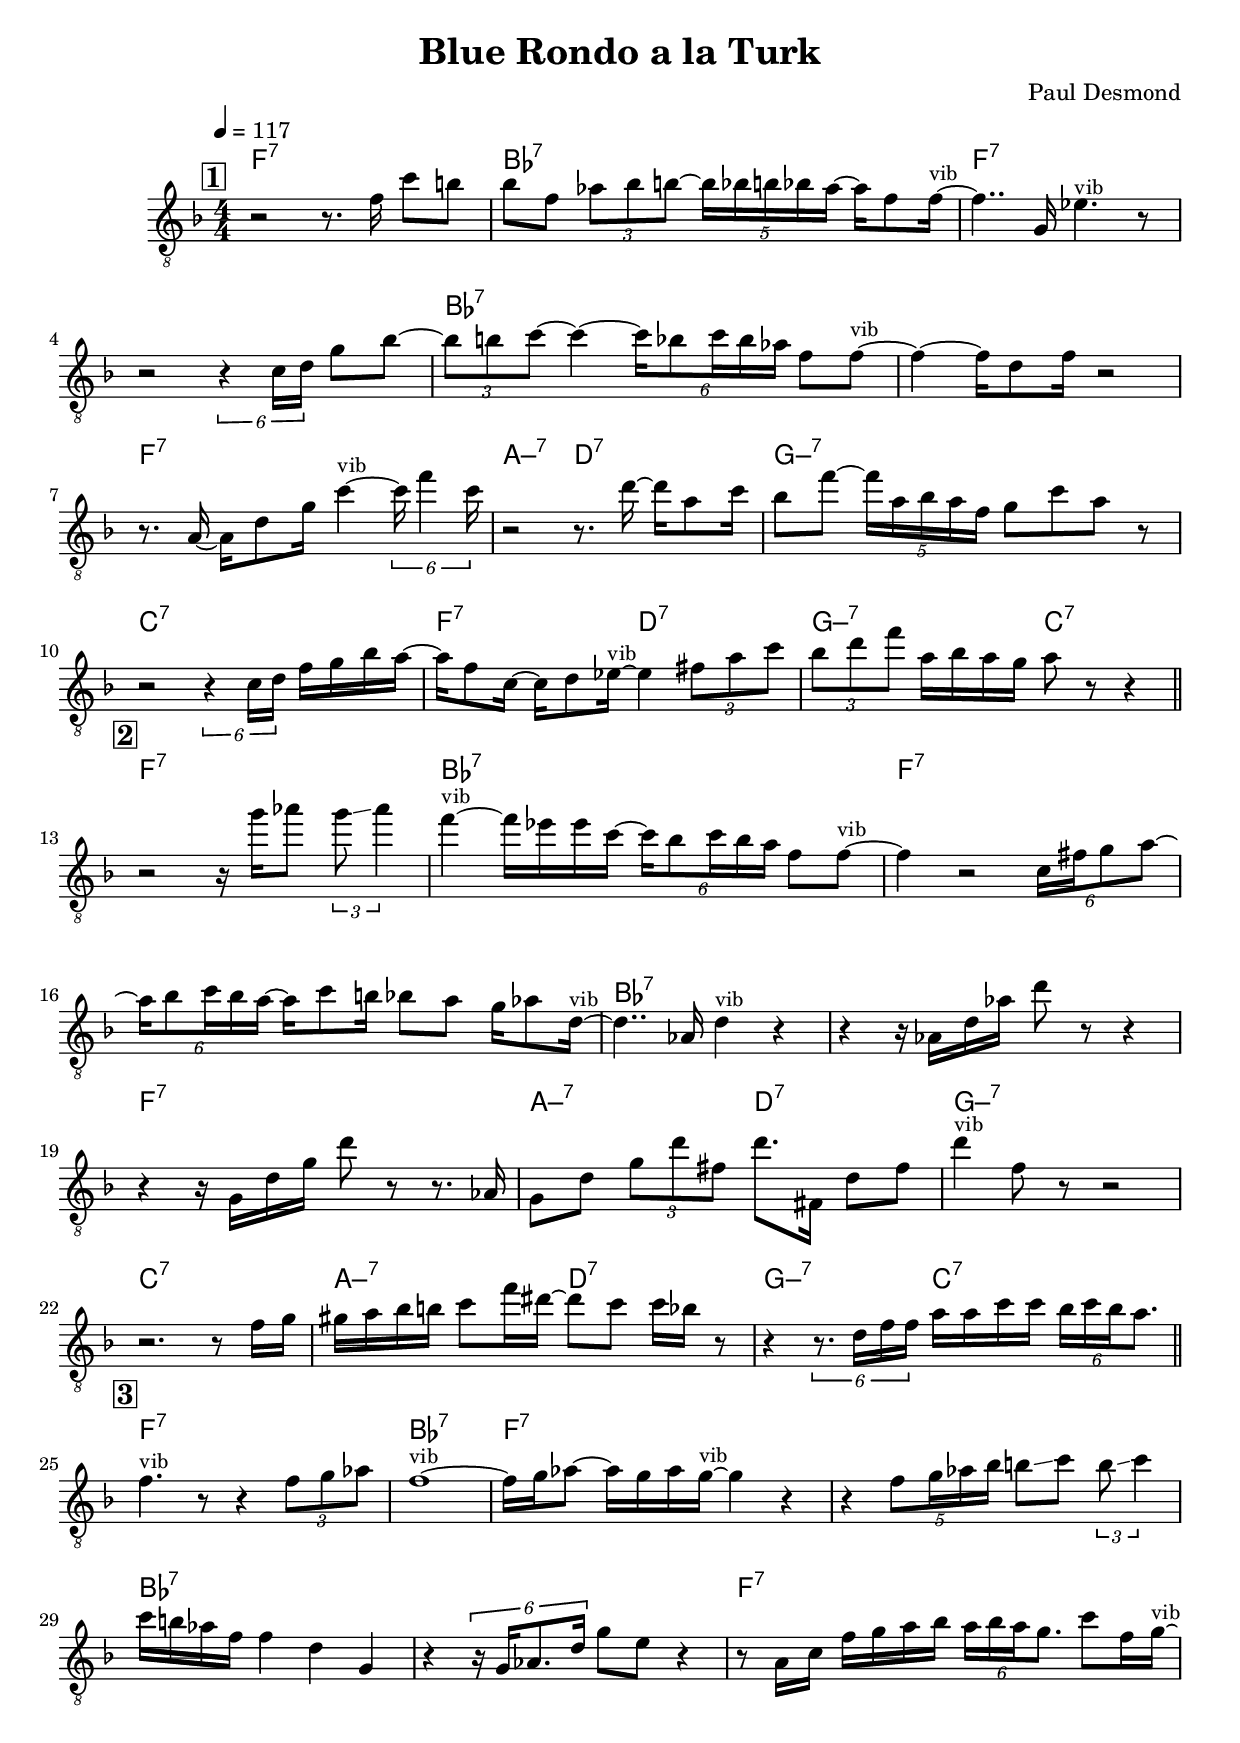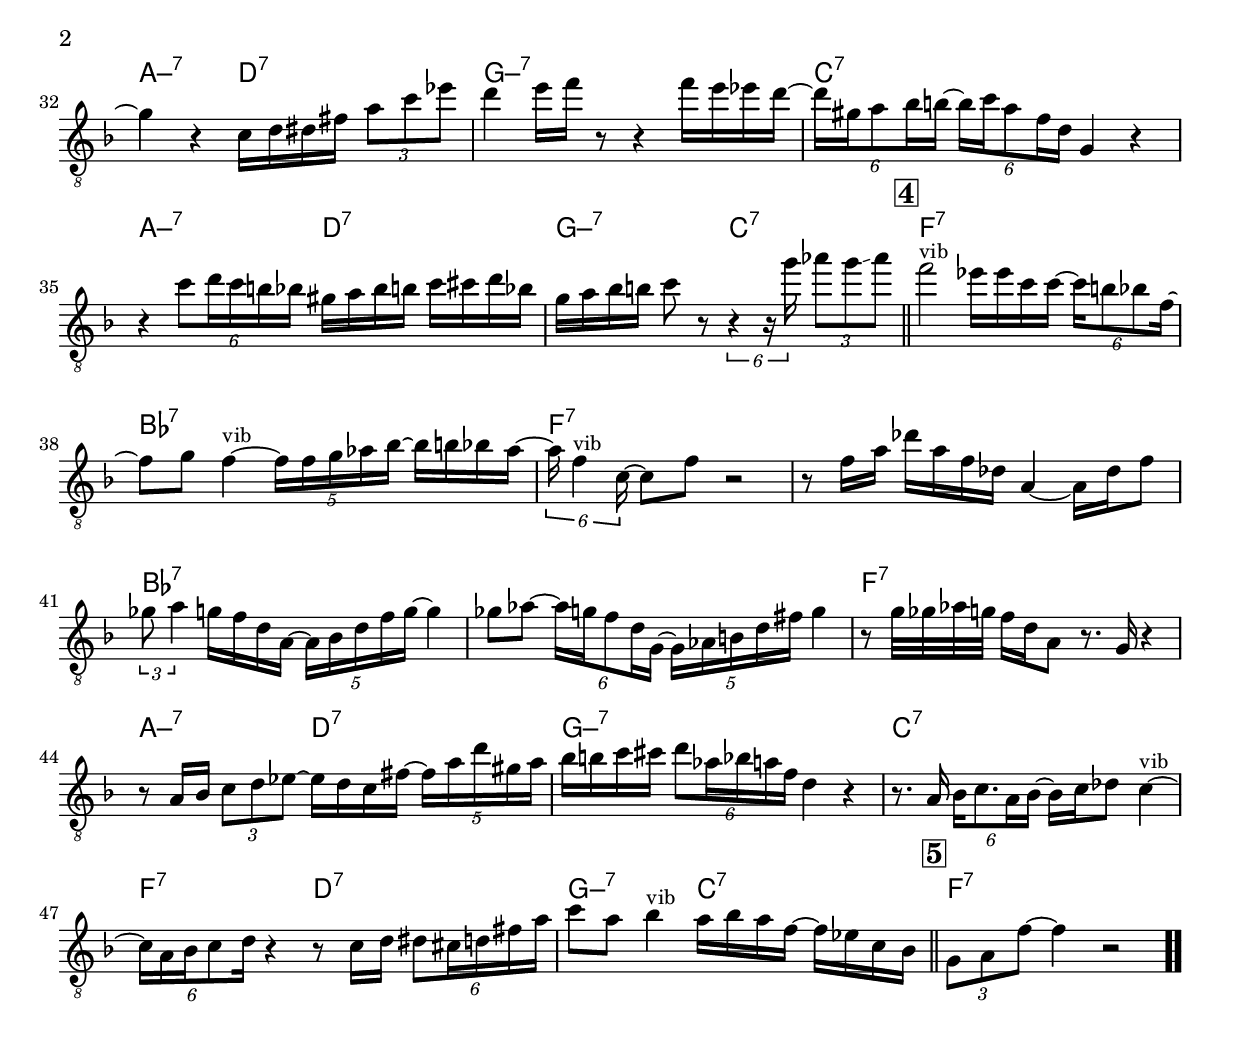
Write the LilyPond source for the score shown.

\version "2.13.2"

#(ly:set-option 'point-and-click #f)

\header {
  title = "Blue Rondo a la Turk"
  composer = "Paul Desmond"
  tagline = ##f
}
global =
{
    \override Staff.TimeSignature #'style = #'()
    \time 4/4
    \clef "treble_8"
    \key f \major
    \override Rest #'direction = #'0
    \override MultiMeasureRest #'staff-position = #0
}
\score
{
<<
    \transpose c' c'

    \new ChordNames { \chords {
      \set majorSevenSymbol = \markup { "maj7" }
      \set minorChordModifier = \markup { \char ##x2013 }
      
      | f1:7 | bes1:7 | f1:7 | s1 | bes1:7 | s1 | f1:7 | a2:min7 d2:7 
      | g1:min7 | c1:7 | f2:7 d2:7 | g2:min7 c2:7 | f1:7 | bes1:7 | f1:7 | s1 
      | bes1:7 | s1 | f1:7 | a2:min7 d2:7 | g1:min7 | c1:7 | a2:min7 d2:7 | g2:min7 c2:7 
      | f1:7 | bes1:7 | f1:7 | s1 | bes1:7 | s1 | f1:7 | a2:min7 d2:7 
      | g1:min7 | c1:7 | a2:min7 d2:7 | g2:min7 c2:7 | f1:7 | bes1:7 | f1:7 | s1 
      | bes1:7 | s1 | f1:7 | a2:min7 d2:7 | g1:min7 | c1:7 | f2:7 d2:7 | g2:min7 c2:7 
      | f1:7|
      }
      }

    \new Staff
    <<
    \transpose c' c'

    {
      \global
  		%\override Score.MetronomeMark #'transparent = ##t
  		%\override Score.MetronomeMark #'stencil = ##f
  		
  		\override HorizontalBracket #'direction = #UP
  		\override HorizontalBracket #'bracket-flare = #'(0 . 0)
  		
  		\override TextSpanner #'dash-fraction = #1.0
  		\override TextSpanner #'bound-details #'left #'text = \markup{ \concat{\draw-line #'(0 . -1.0) \draw-line #'(1.0 . 0) }}
  		\override TextSpanner #'bound-details #'right #'text = \markup{ \concat{ \draw-line #'(1.0 . 0) \draw-line #'(0 . -1.0) }}
          \set Score.markFormatter = #format-mark-box-numbers


      \tempo 4 = 117
      \set Score.currentBarNumber = #1
     
      \bar "||" \mark \default r2 r8. f'16 c''8 b'8 
      | bes'8 f'8 \tuplet 3/2 {aes'8 bes'8 b'8~} \tuplet 5/4 {b'16 bes'16 b'16 bes'16 aes'16~} aes'16 f'8 f'16~^\markup{\left-align \small vib} 
      | f'4.. g16 es'4.^\markup{\left-align \small vib} r8 
      | r2 \tuplet 6/4 {r4 c'16 d'16} g'8 bes'8~ 
      | \tuplet 3/2 {bes'8 b'8 c''8~} c''4~ \tuplet 6/4 {c''16 bes'8 c''16 bes'16 aes'16} f'8 f'8~^\markup{\left-align \small vib} 
      | f'4~ f'16 d'8 f'16 r2 
      | r8. a16~ a16 d'8 g'16 c''4~^\markup{\left-align \small vib} \tuplet 6/4 {c''16 f''4 c''16} 
      | r2 r8. d''16~ d''16 a'8 c''16 
      | bes'8 f''8~ \tuplet 5/4 {f''16 a'16 bes'16 a'16 f'16} g'8 c''8 a'8 r8 
      | r2 \tuplet 6/4 {r4 c'16 d'16} f'16 g'16 bes'16 a'16~ 
      | a'16 f'8 c'16~ c'16 d'8 es'16~^\markup{\left-align \small vib} es'4 \tuplet 3/2 {fis'8 a'8 c''8} 
      | \tuplet 3/2 {bes'8 d''8 f''8} a'16 bes'16 a'16 g'16 a'8 r8 r4 
      \bar "||" \mark \default r2 r16 g''16 aes''8 \tuplet 3/2 {g''8\glissando  aes''4} 
      | f''4~^\markup{\left-align \small vib} f''16 es''16 es''16 c''16~ \tuplet 6/4 {c''16 bes'8 c''16 bes'16 a'16} f'8 f'8~^\markup{\left-align \small vib} 
      | f'4 r2 \tuplet 6/4 {c'16 fis'16 g'8 a'8~} 
      | \tuplet 6/4 {a'16 bes'8 c''16 bes'16 a'16~} a'16 c''8 b'16 bes'8 a'8 g'16 aes'8 d'16~^\markup{\left-align \small vib} 
      | d'4.. aes16 d'4^\markup{\left-align \small vib} r4 
      | r4 r16 aes16 d'16 aes'16 d''8 r8 r4 
      | r4 r16 g16 d'16 g'16 d''8 r8 r8. aes16 
      | g8 d'8 \tuplet 3/2 {g'8 d''8 fis'8} d''8. fis16 d'8 fis'8 
      | d''4^\markup{\left-align \small vib} f'8 r8 r2 
      | r2. r8 f'16 g'16 
      | gis'16 a'16 bes'16 b'16 c''8 f''16 dis''16~ dis''8 c''8 c''16 bes'16 r8 
      | r4 \tuplet 6/4 {r8. d'16 f'16 f'16} a'16 a'16 c''16 c''16 \tuplet 6/4 {bes'16 c''16 bes'16 a'8.} 
      \bar "||" \mark \default f'4.^\markup{\left-align \small vib} r8 r4 \tuplet 3/2 {f'8 g'8 aes'8} 
      | f'1~^\markup{\left-align \small vib} 
      | f'16 g'16\glissando  aes'8~ aes'16 g'16 aes'16 g'16~^\markup{\left-align \small vib} g'4 r4 
      | r4 \tuplet 5/4 {f'8 g'16 aes'16 bes'16} b'8\glissando  c''8 \tuplet 3/2 {b'8\glissando  c''4} 
      | c''16 b'16 aes'16 f'16 f'4 d'4 g4 
      | r4 \tuplet 6/4 {r16 g16 aes8. d'16} g'8 e'8 r4 
      | r8 a16 c'16 f'16 g'16 a'16 bes'16 \tuplet 6/4 {a'16 bes'16 a'16 g'8.} c''8 f'16 g'16~^\markup{\left-align \small vib} 
      | g'4 r4 c'16 d'16 dis'16 fis'16 \tuplet 3/2 {a'8 c''8 es''8} 
      | d''4 e''16 f''16\glissando  r8 r4 f''16 e''16 es''16 d''16~ 
      | \tuplet 6/4 {d''16 gis'16 a'8 bes'16 b'16~} \tuplet 6/4 {b'16 c''16 a'8 f'16 d'16} g4 r4 
      | r4 \tuplet 6/4 {c''8 d''16 c''16 b'16 bes'16} gis'16 a'16 bes'16 b'16 c''16 cis''16 d''16 bes'16 
      | g'16 a'16 bes'16 b'16 c''8 r8 \tuplet 6/4 {r4 r16 g''16\glissando } \tuplet 3/2 {aes''8 g''8\glissando  aes''8} 
      \bar "||" \mark \default f''2^\markup{\left-align \small vib} es''16 es''16 c''16 c''16~ \tuplet 6/4 {c''16 b'8 bes'8 f'16~} 
      | f'8 g'8 f'4~^\markup{\left-align \small vib} \tuplet 5/4 {f'16 f'16 g'16 aes'16 bes'16~} bes'16 b'16 bes'16 aes'16~ 
      | \tuplet 6/4 {aes'16 f'4^\markup{\left-align \small vib} c'16~} c'8 f'8 r2 
      | r8 f'16 a'16 des''16 a'16 f'16 des'16 a4~ a16 des'16 f'8 
      | \tuplet 3/2 {ges'8 a'4} g'16 f'16 d'16 a16~ \tuplet 5/4 {a16 bes16 d'16 f'16 g'16~} g'4 
      | ges'8\glissando  aes'8~ \tuplet 6/4 {aes'16 g'16 f'8 d'16 g16~} \tuplet 5/4 {g16 aes16 b16 d'16 fis'16} g'4 
      | r8 g'32 ges'32 aes'32 g'32 f'16 d'16 a8 r8. g16 r4 
      | r8 a16 bes16 \tuplet 3/2 {c'8 d'8 es'8~} es'16 d'16 c'16 fis'16~ \tuplet 5/4 {fis'16 a'16 d''16 gis'16 a'16} 
      | bes'16 b'16 c''16 cis''16 \tuplet 6/4 {d''8 aes'16 bes'16 a'16 f'16} d'4 r4 
      | r8. a16 \tuplet 6/4 {bes16 c'8. a16 bes16~} bes16 c'16 des'8 c'4~^\markup{\left-align \small vib} 
      | \tuplet 6/4 {c'16 a16 bes16 c'8 d'16} r4 r8 c'16 d'16 \tuplet 6/4 {dis'8 cis'16 d'16 fis'16 a'16} 
      | c''8 a'8 bes'4^\markup{\left-align \small vib} a'16 bes'16 a'16 f'16~ f'16 es'16 c'16 bes16 
      \bar "||" \mark \default \tuplet 3/2 {g8 a8 f'8~} f'4 r2\bar  ".."
    }
    >>
>>    
}
